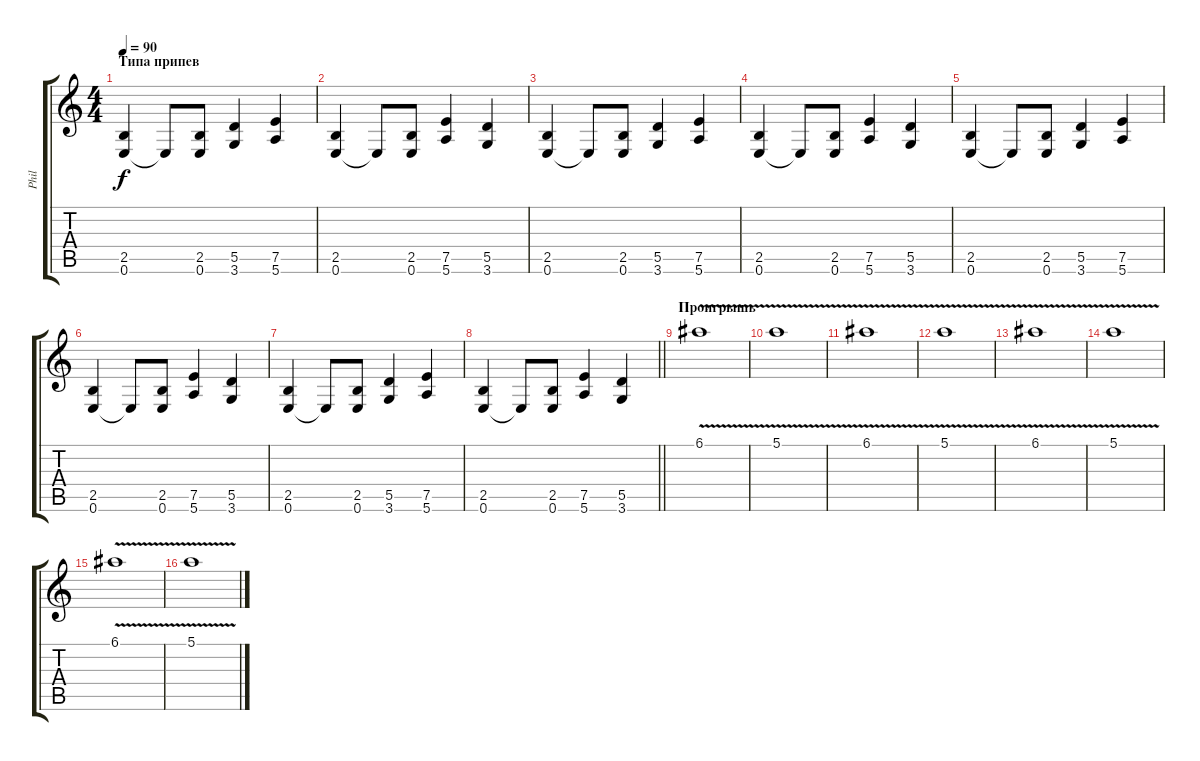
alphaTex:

\track ("Phil" "Phil") {instrument distortionguitar}
\staff {score tabs}
\tuning (E4 B3 G3 D3 A2 E2) {hide}
\ts (4 4)
\section ("" "Типа припев")
\tempo 90
\clef g2
\ks c
(2.5 0.6).4{dy f} 0.6{t}.8 (2.5 0.6).8 (5.5 3.6).4 (7.5 5.6).4 |
(2.5 0.6).4 0.6{t}.8 (2.5 0.6).8 (7.5 5.6).4 (5.5 3.6).4 |
(2.5 0.6).4 0.6{t}.8 (2.5 0.6).8 (5.5 3.6).4 (7.5 5.6).4 |
(2.5 0.6).4 0.6{t}.8 (2.5 0.6).8 (7.5 5.6).4 (5.5 3.6).4 |
(2.5 0.6).4 0.6{t}.8 (2.5 0.6).8 (5.5 3.6).4 (7.5 5.6).4 |
(2.5 0.6).4 0.6{t}.8 (2.5 0.6).8 (7.5 5.6).4 (5.5 3.6).4 |
(2.5 0.6).4 0.6{t}.8 (2.5 0.6).8 (5.5 3.6).4 (7.5 5.6).4 |
\barLineRight lightlight
(2.5 0.6).4 0.6{t}.8 (2.5 0.6).8 (7.5 5.6).4 (5.5 3.6).4 |
\section ("" "Проигрышь")
6.1{v}.1 |
5.1{v}.1 |
6.1{v}.1 |
5.1{v}.1 |
6.1{v}.1 |
5.1{v}.1 |
6.1{v}.1 |
5.1{v}.1
